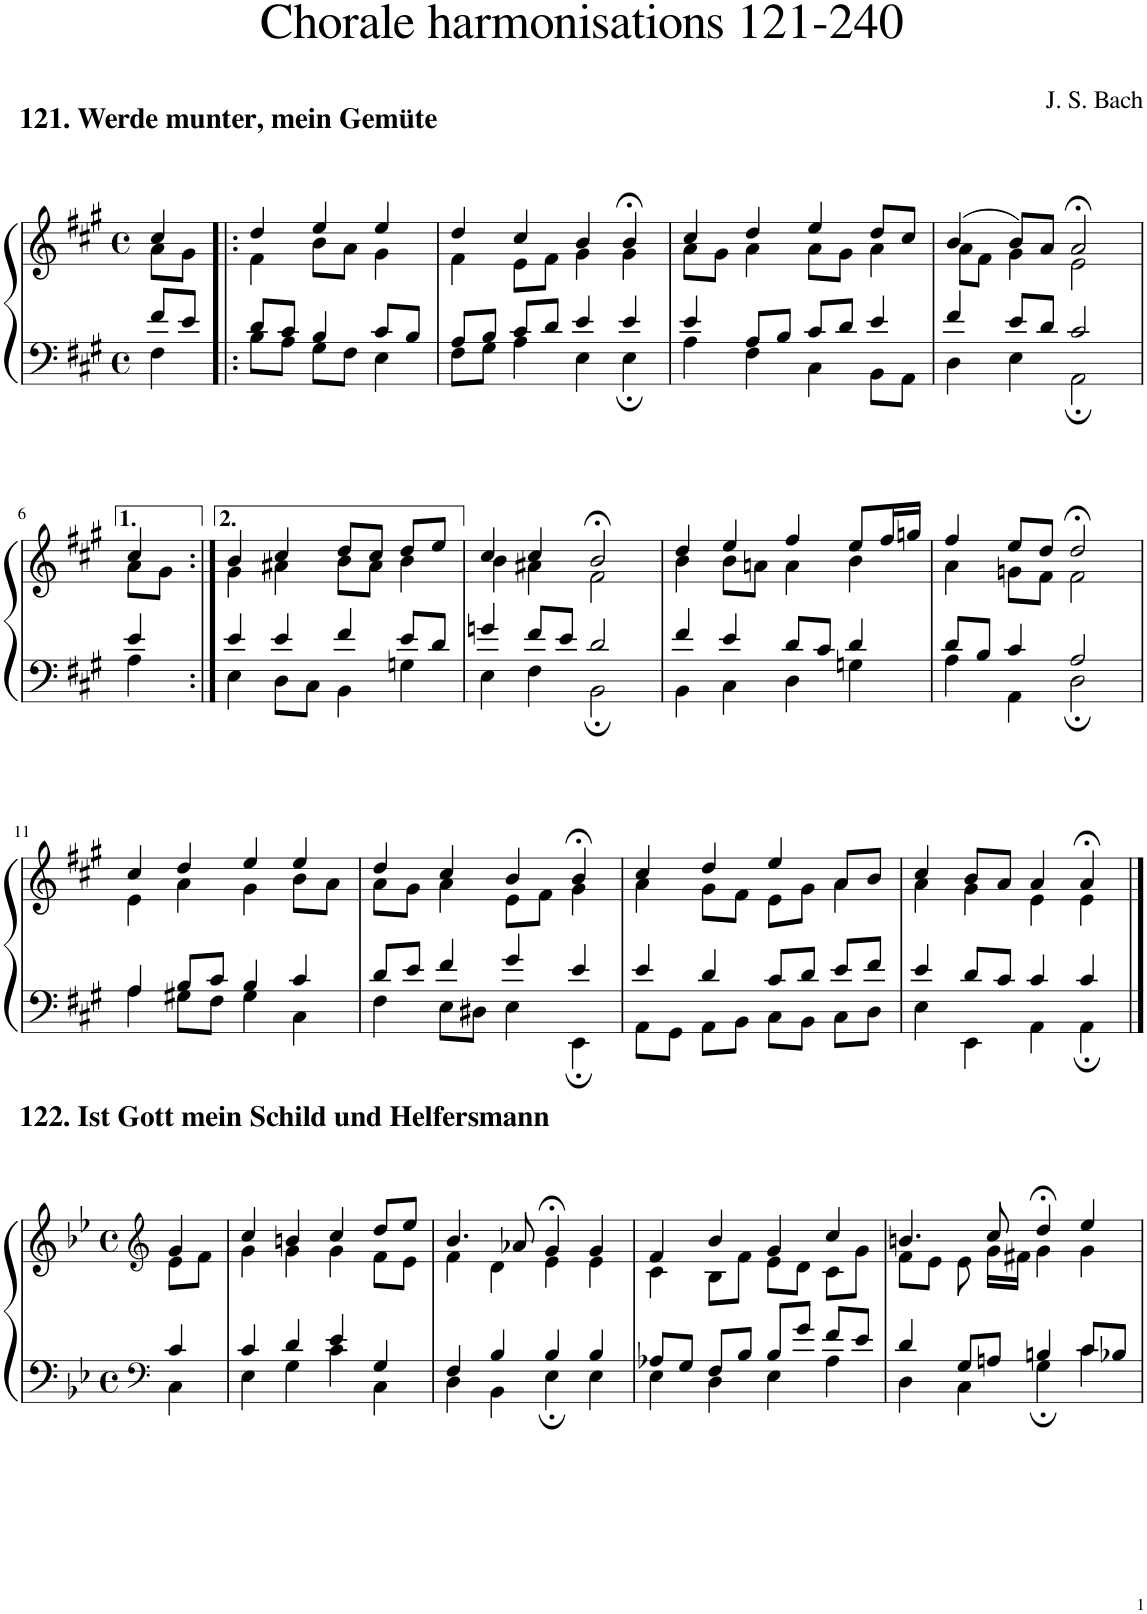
**kern	**kern
*part1	*part1
*staff2	*staff1
*I"Piano	*
*I'Pno	*
*clefF4	*clefG2
*k[f#c#g#]	*k[f#c#g#]
*M4/4	*M4/4
*met(c)	*met(c)
=1	=1
*^	*^
8f#/L	4F#\	4cc#/	8a\L
8e/J	.	.	8g#\J
=2!|:	=2!|:	=2!|:	=2!|:
8d/L	8B\L	4dd/	4f#\
8c#/J	8A\J	.	.
4B/	8G#\L	4ee/	8b\L
.	8F#\J	.	8a\J
8c#/L	4E\	4ee/	4g#\
8B/J	.	.	.
=3	=3	=3	=3
8A/L	8F#\L	4dd/	4f#\
8B/J	8G#\J	.	.
8c#/L	4A\	4cc#/	8e\L
8d/J	.	.	8f#\J
4e/	4E\	4b/	4g#\
4e/	4E;\	4b;</	4g#\
=4	=4	=4	=4
4e/	4A\	4cc#/	8a\L
.	.	.	8g#\J
8A/L	4F#\	4dd/	4a\
8B/J	.	.	.
8c#/L	4C#\	4ee/	8a\L
8d/J	.	.	8g#\J
4e/	8BB\L	8dd/L	4a\
.	8AA\J	8cc#/J	.
=5	=5	=5	=5
4f#/	4D\	(4b/	8a\L
.	.	.	8f#\J
8e/L	4E\	8b/L)	4g#\
8d/J	.	8a/J	.
2c#/	2AA;\	2a;</	2e\
!!LO:LB:g=z	!!
=6	=6	=6	=6
4e/	4A\	4cc#/	8a\L
.	.	.	8g#\J
=7:|!	=7:|!	=7:|!	=7:|!
4e/	4E\	4b/	4g#\
4e/	8D\L	4cc#/	4a#X\
.	8C#\J	.	.
4f#/	4BB\	8dd/L	8b\L
.	.	8cc#/J	8a#\J
8e/L	4Gn\	8dd/L	4b\
8d/J	.	8ee/J	.
=8	=8	=8	=8
4gn/	4E\	4cc#/	4b\
8f#/L	4F#\	4cc#/	4a#X\
8e/J	.	.	.
2d/	2BB;\	2b;</	2f#\
=9	=9	=9	=9
4f#/	4BB\	4dd/	4b\
4e/	4C#\	4ee/	8b\L
.	.	.	8an\J
8d/L	4D\	4ff#/	4a\
8c#/J	.	.	.
4d/	4Gn\	8ee/L	4b\
.	.	16ff#/L	.
.	.	16ggn/JJ	.
=10	=10	=10	=10
8d/L	4A\	4ff#/	4a\
8B/J	.	.	.
4c#/	4AA\	8ee/L	8gn\L
.	.	8dd/J	8f#\J
2A/	2D;\	2dd;</	2f#\
!!LO:LB:g=z	!!
=11	=11	=11	=11
4A/	4A\	4cc#/	4e\
8B/L	8G#X\L	4dd/	4a\
8c#/J	8F#\J	.	.
4B/	4G#\	4ee/	4g#\
4c#/	4C#\	4ee/	8b\L
.	.	.	8a\J
=12	=12	=12	=12
8d/L	4F#\	4dd/	8a\L
8e/J	.	.	8g#\J
4f#/	8E\L	4cc#/	4a\
.	8D#X\J	.	.
4g#/	4E\	4b/	8e\L
.	.	.	8f#\J
4e/	4EE;\	4b;</	4g#\
=13	=13	=13	=13
4e/	8AA\L	4cc#/	4a\
.	8GG#\J	.	.
4d/	8AA\L	4dd/	8g#\L
.	8BB\J	.	8f#\J
8c#/L	8C#\L	4ee/	8e\L
8d/J	8BB\J	.	8g#\J
8e/L	8C#\L	8a/L	4a\
8f#/J	8D\J	8b/J	.
=14	=14	=14	=14
4e/	4E\	4cc#/	4a\
8d/L	4EE\	8b/L	4g#\
8c#/J	.	8a/J	.
4c#/	4AA\	4a/	4e\
4c#/	4AA;\	4a;</	4e\
!!LO:LB:g=z	!!
==1	==1	==1	==1
*clefF4	*	*clefG2	*
*k[b-e-]	*	*k[b-e-]	*
*M4/4	*	*M4/4	*
*met(c)	*	*met(c)	*
4c/	4C\	4g/	8e-\L
.	.	.	8f\J
=2	=2	=2	=2
4c/	4E-\	4cc/	4g\
4d/	4G\	4bn/	4g\
4e-/	4c\	4cc/	4g\
4G/	4C\	8dd/L	8f\L
.	.	8ee-/J	8e-\J
=3	=3	=3	=3
4F/	4D\	4.b-/	4f\
4B-/	4BB-\	.	4d\
.	.	8a-X/	.
4B-/	4E-;\	4g;</	4e-\
4B-/	4E-\	4g/	4e-\
=4	=4	=4	=4
8A-X/L	4E-\	4f/	4c\
8G/J	.	.	.
8F/L	4D\	4b-/	8B-\L
8B-/J	.	.	8f\J
8B-/L	4E-\	4g/	8e-\L
8g/J	.	.	8d\J
8f/L	4A-\	4cc/	8c\L
8e-/J	.	.	8g\J
=5	=5	=5	=5
4d/	4D\	4.bn/	8f\L
.	.	.	8e-\J
8G/L	4C\	.	8e-\
8An/J	.	8cc/	16g\LL
.	.	.	16f#X\JJ
4Bn/	4G;\	4dd;</	4g\
8c/L	4c\	4ee-/	4g\
8B-X/J	.	.	.
*v	*v	*	*
*	*v	*v
=	=
*-	*-
